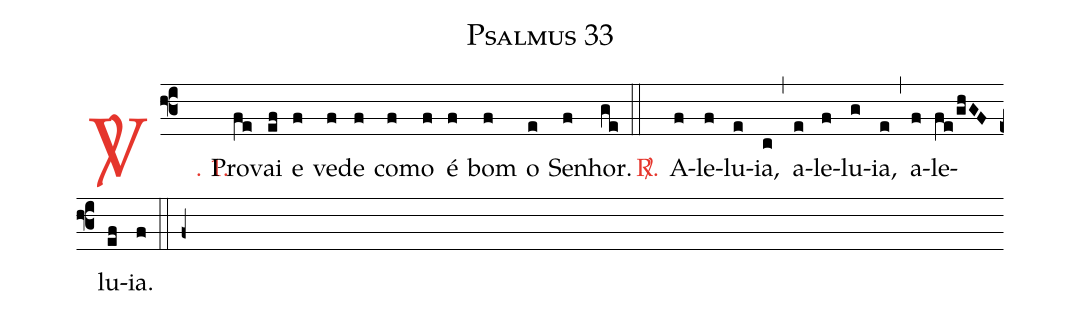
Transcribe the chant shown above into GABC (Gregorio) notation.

name: Psalmus 33;
%%
(f3)

<c><sp>V/</sp>. 1.</c>() Pro(fe)vai(ef) e(f) ve(f)de(f) co(f)mo(f) é(f) bom(f) o(e) Se(f)nhor.(ge)

(::)

<nlba><c><sp>R/</sp>.</c>() A</nlba>(f)le(f)lu(e)ia,(c) (,) a(e)le(f)lu(g)ia,(e) (,) a(f)le(fe/ghGF)lu(ef)ia.(f)

(::)

(f+)
